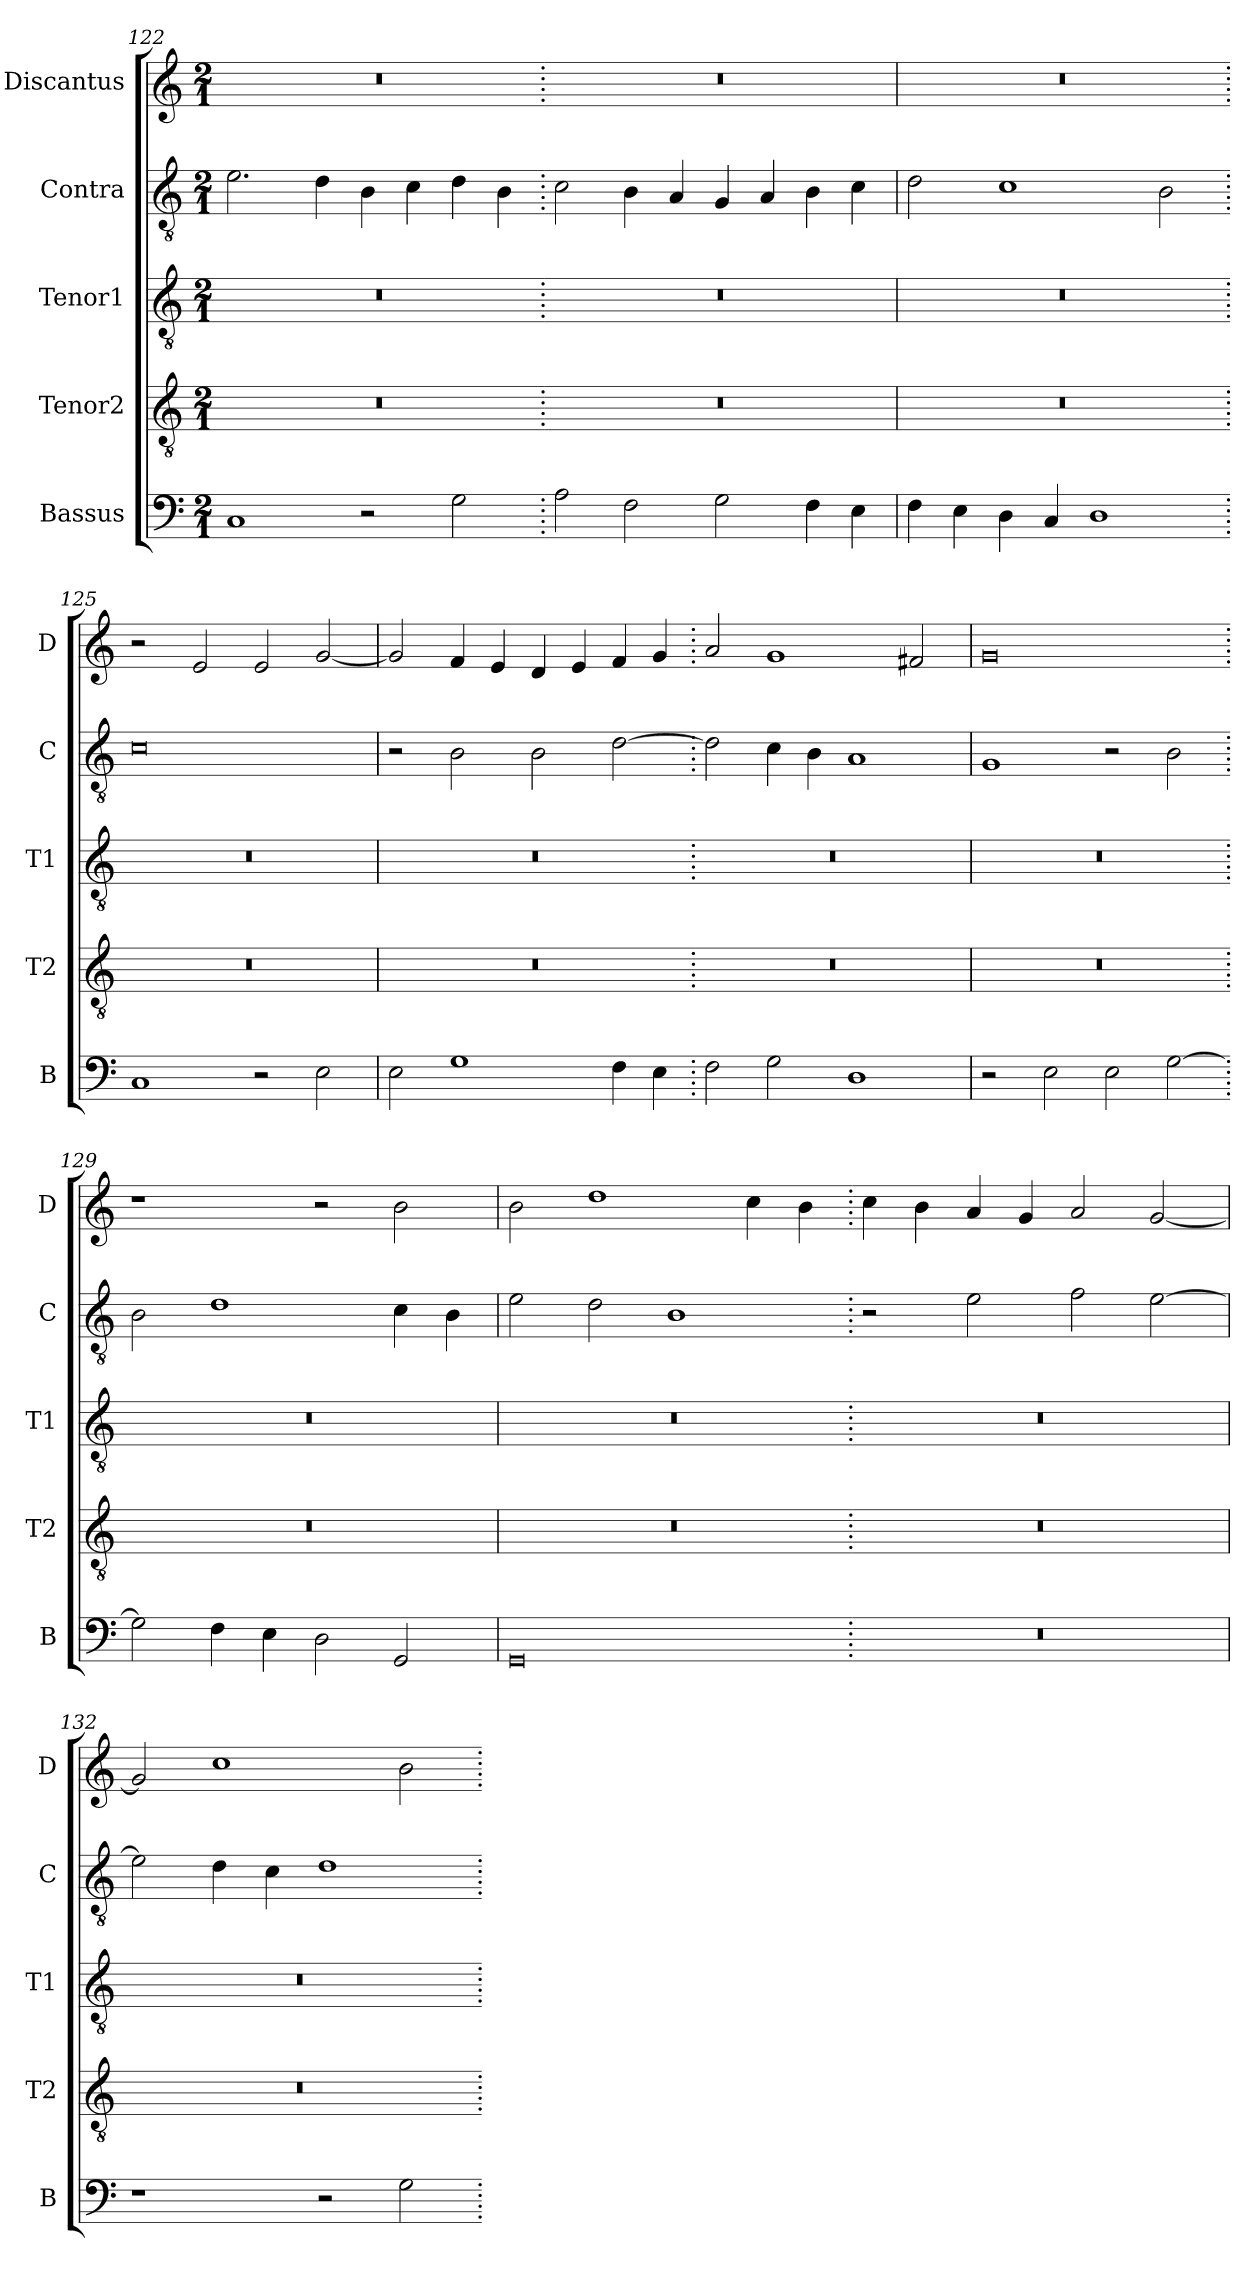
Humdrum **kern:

**kern	**kern	**kern	**kern	**kern
*part5	*part4	*part3	*part2	*part1
*staff5	*staff4	*staff3	*staff2	*staff1
*I"Bassus	*I"Tenor2	*I"Tenor1	*I"Contra	*I"Discantus
*I'B	*I'T2	*I'T1	*I'C	*I'D
*clefF4	*clefGv2	*clefGv2	*clefGv2	*clefG2
*k[]	*k[]	*k[]	*k[]	*k[]
*M2/1	*M2/1	*M2/1	*M2/1	*M2/1
=122	=122	=122	=122	=122
1C	0r	0r	2.e\	0r
.	.	.	4d\	.
2r	.	.	4B\	.
.	.	.	4c\	.
2G\	.	.	4d\	.
.	.	.	4B\	.
=123.	=123.	=123.	=123.	=123.
2A\	0r	0r	2c\	0r
2F\	.	.	4B\	.
.	.	.	4A/	.
2G\	.	.	4G/	.
.	.	.	4A/	.
4F\	.	.	4B\	.
4E\	.	.	4c\	.
=124	=124	=124	=124	=124
4F\	0r	0r	2d\	0r
4E\	.	.	.	.
4D\	.	.	1c	.
4C/	.	.	.	.
1D	.	.	.	.
.	.	.	2B\	.
=125.	=125.	=125.	=125.	=125.
1C	0r	0r	0c	2r
.	.	.	.	2e/
2r	.	.	.	2e/
2E\	.	.	.	[2g/
=126	=126	=126	=126	=126
2E\	0r	0r	2r	2g/]
1G	.	.	2B\	4f/
.	.	.	.	4e/
.	.	.	2B\	4d/
.	.	.	.	4e/
4F\	.	.	[2d\	4f/
4E\	.	.	.	4g/
=127.	=127.	=127.	=127.	=127.
2F\	0r	0r	2d\]	2a/
2G\	.	.	4c\	1g
.	.	.	4B\	.
1D	.	.	1A	.
.	.	.	.	2f#X/
=128	=128	=128	=128	=128
2r	0r	0r	1G	0g
2E\	.	.	.	.
2E\	.	.	2r	.
[2G\	.	.	2B\	.
=129.	=129.	=129.	=129.	=129.
2G\]	0r	0r	2B\	1r
4F\	.	.	1d	.
4E\	.	.	.	.
2D\	.	.	.	2r
2GG/	.	.	4c\	2b\
.	.	.	4B\	.
=130	=130	=130	=130	=130
0GG	0r	0r	2e\	2b\
.	.	.	2d\	1dd
.	.	.	1B	.
.	.	.	.	4cc\
.	.	.	.	4b\
=131.	=131.	=131.	=131.	=131.
0r	0r	0r	2r	4cc\
.	.	.	.	4b\
.	.	.	2e\	4a/
.	.	.	.	4g/
.	.	.	2f\	2a/
.	.	.	[2e\	[2g/
=132	=132	=132	=132	=132
1r	0r	0r	2e\]	2g/]
.	.	.	4d\	1cc
.	.	.	4c\	.
2r	.	.	1d	.
2G\	.	.	.	2b\
=.	=.	=.	=.	=.
*-	*-	*-	*-	*-
